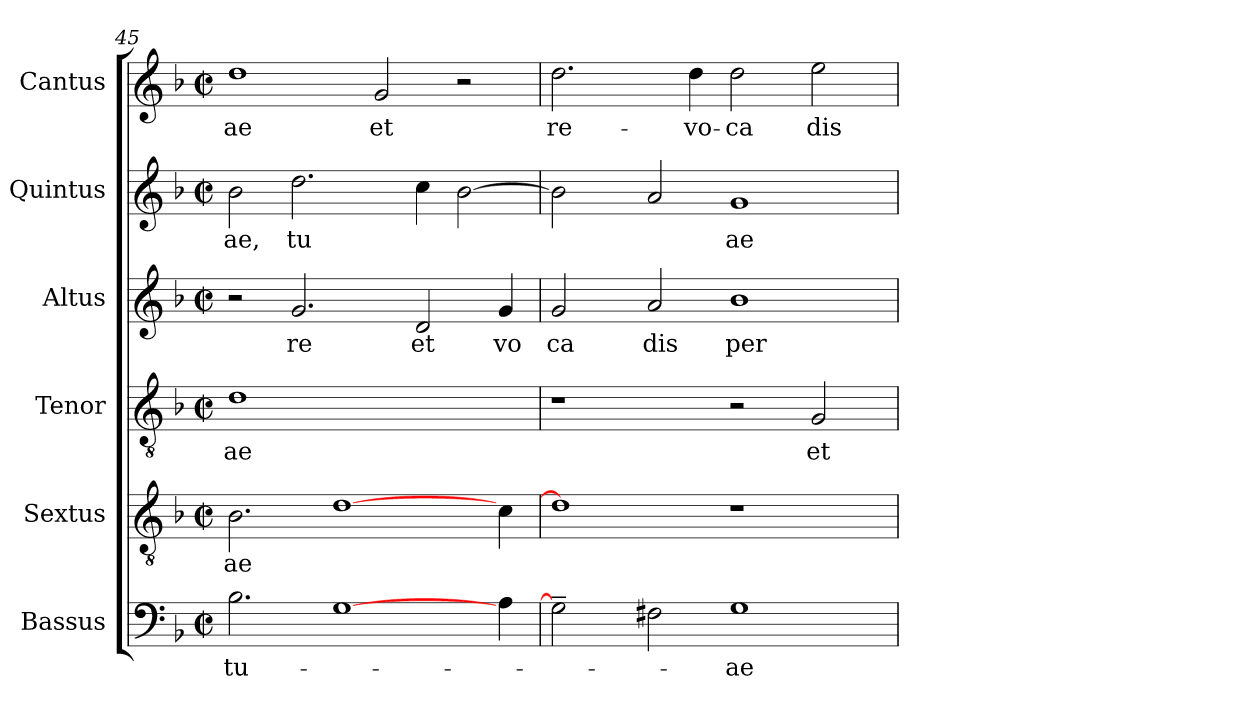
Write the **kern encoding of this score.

**kern	**text	**kern	**text	**kern	**text	**kern	**text	**kern	**text	**kern	**text
*part6	*part6	*part5	*part5	*part4	*part4	*part3	*part3	*part2	*part2	*part1	*part1
*staff6	*staff6	*staff5	*staff5	*staff4	*staff4	*staff3	*staff3	*staff2	*staff2	*staff1	*staff1
*I"Bassus	*	*I"Sextus	*	*I"Tenor	*	*I"Altus	*	*I"Quintus	*	*I"Cantus	*
*clefF4	*	*clefGv2	*	*clefGv2	*	*clefG2	*	*clefG2	*	*clefG2	*
*k[b-]	*	*k[b-]	*	*k[b-]	*	*k[b-]	*	*k[b-]	*	*k[b-]	*
*F:	*	*F:	*	*F:	*	*F:	*	*F:	*	*F:	*
*M2/2	*	*M2/2	*	*M2/2	*	*M2/2	*	*M2/2	*	*M2/2	*
*met(c|)	*	*met(c|)	*	*met(c|)	*	*met(c|)	*	*met(c|)	*	*met(c|)	*
=45	=45	=45	=45	=45	=45	=45	=45	=45	=45	=45	=45
!	!LO:LY:b:cj	!	!LO:LY:b:cj	!	!LO:LY:b:cj	!	!	!	!LO:LY:b:cj	!	!LO:LY:b:cj
2.B-\	tu-	2.B-\	-ae	1d	-ae	2r	.	2b-\	ae,	1dd	-ae
!	!	!	!	!	!	!	!LO:LY:b:cj	!	!LO:LY:b:cj	!	!
.	.	.	.	.	.	2.g/	re	2.dd\	tu	.	.
[>1G	.	[<1d	.	.	.	.	.	.	.	.	.
!	!	!	!	!	!	!	!	!	!	!	!LO:LY:b:cj
.	.	.	.	1ryy	.	.	.	.	.	2g/	et
!	!	!	!	!	!	!	!LO:LY:b:cj	!	!	!	!
.	.	.	.	.	.	2d/	et	4cc\	.	.	.
.	.	.	.	.	.	.	.	[>2b-\	.	2r	.
!	!	!	!	!	!	!	!LO:LY:b:cj	!	!	!	!
4A\	.	4c\	.	.	.	4g/	vo	.	.	.	.
!!LO:LB:g=z
=46	=46	=46	=46	=46	=46	=46	=46	=46	=46	=46	=46
!	!	!	!	!	!	!	!LO:LY:b:cj	!	!	!	!LO:LY:b:cj
*^	*	*	*	*	*	*	*	*^	*	*	*
2G~>\]	4ryy	.	1d]	.	1r	.	2g/	ca	2b-\]	4ryy	.	2.dd\	re-
.	16..ryy	.	.	.	.	.	.	.	.	16..ryy	.	.	.
.	1ryy	.	.	.	.	.	.	.	.	1ryy	.	.	.
!	!	!	!	!	!	!	!	!LO:LY:b:cj	!	!	!	!	!
2F#X\	.	.	.	.	.	.	2a/	dis	2a/	.	.	.	.
!	!	!	!	!	!	!	!	!	!	!	!	!	!LO:LY:b:cj
.	.	.	.	.	.	.	.	.	.	.	.	4dd\	-vo-
!	!	!LO:LY:b:cj	!	!	!	!	!	!LO:LY:b:cj	!	!	!LO:LY:b:cj	!	!LO:LY:b:cj
1G	.	-ae	1r	.	2r	.	1b-	per	1g	.	ae	2dd\	-ca
.	2ryy	.	.	.	.	.	.	.	.	2ryy	.	.	.
!	!	!	!	!	!	!LO:LY:b:cj	!	!	!	!	!	!	!LO:LY:b:cj
.	.	.	.	.	2G/	et	.	.	.	.	.	2ee\	dis-
.	8ryy	.	.	.	.	.	.	.	.	8ryy	.	.	.
.	64ryy	.	.	.	.	.	.	.	.	64ryy	.	.	.
*v	*v	*	*	*	*	*	*	*	*v	*v	*	*	*
=	=	=	=	=	=	=	=	=	=	=	=
*-	*-	*-	*-	*-	*-	*-	*-	*-	*-	*-	*-
